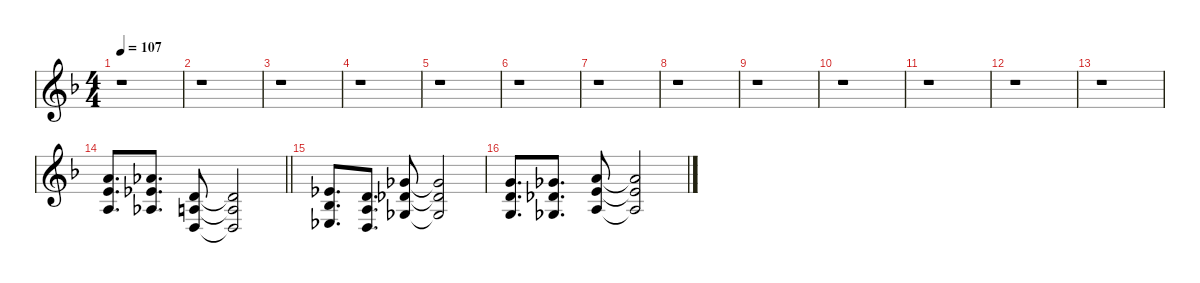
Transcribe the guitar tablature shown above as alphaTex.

\hideDynamics
\bracketExtendMode nobrackets
\singleTrackTrackNamePolicy hidden
\multiTrackTrackNamePolicy hidden
\firstSystemTrackNameMode fullname
\firstSystemTrackNameOrientation horizontal
\otherSystemsTrackNameOrientation horizontal
\track ("Keyboards" "S-Gt") {defaultSystemsLayout 8 instrument stringensemble1}
\staff {score}
\tuning (E4 B3 G3 D3 A2 D2)
\displaytranspose 12
\ts (4 4)
\tempo 107
\clef g2
\ks dminor
r.1{dy f beam Down} |
r.1{beam Down} |
r.1{beam Down} |
r.1{beam Down} |
r.1{beam Down} |
r.1{beam Down} |
r.1{beam Down} |
r.1{beam Down} |
r.1{beam Down} |
r.1{beam Down} |
r.1{beam Down} |
r.1{beam Down} |
r.1{beam Down} |
\barLineRight lightlight
(7.4{acc forcenatural} 7.5{acc forcenatural} 7.6{acc forcenatural}).8{d beam Up} (6.4{acc b} 6.5{acc b} 6.6{acc b}).8{d beam Up} (0.4{acc forcenatural} 0.5{acc forcenatural} 0.6{acc forcenatural}).8{beam Up} (0.4{t acc forcenatural} 0.5{t acc forcenatural} 0.6{t acc forcenatural}).2{beam Up} |
(1.4{acc b} 1.5{acc b} 1.6{acc b}).8{d beam Up} (0.4{acc forcenatural} 0.5{acc forcenatural} 0.6{acc forcenatural}).8{d beam Up} (4.4{acc b} 4.5{acc b} 4.6{acc b}).8{beam Up} (4.4{t acc b} 4.5{t acc b} 4.6{t acc b}).2{beam Up} |
(5.4{acc forcenatural} 5.5{acc forcenatural} 5.6{acc forcenatural}).8{d beam Up} (4.4{acc b} 4.5{acc b} 4.6{acc b}).8{d beam Up} (7.4{acc forcenatural} 7.5{acc forcenatural} 7.6{acc forcenatural}).8{beam Up} (7.4{t acc forcenatural} 7.5{t acc forcenatural} 7.6{t acc forcenatural}).2{beam Up}
